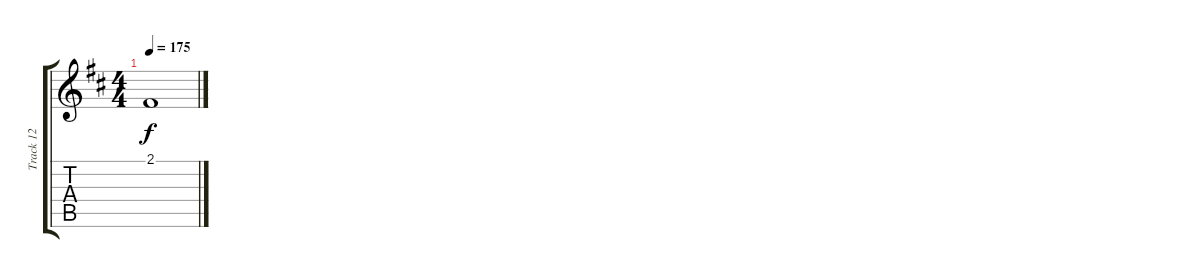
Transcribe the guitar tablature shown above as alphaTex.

\track ("Track 12" "Track 12") {instrument reversecymbal}
\staff {score tabs}
\tuning (E4 B3 G3 D3 A2 E2) {hide}
\ts (4 4)
\tempo 175
\clef g2
\ks d
2.1.1{dy f}
